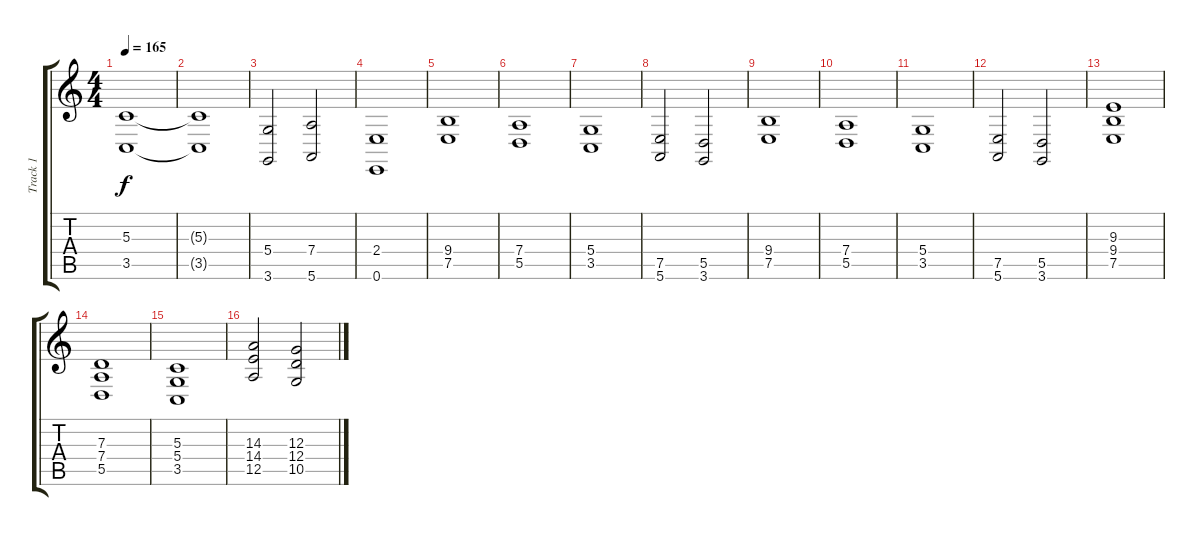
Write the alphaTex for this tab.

\track ("Track 1" "Track 1") {instrument electricgrandpiano}
\staff {score tabs}
\tuning (E4 B3 G3 D3 A2 E2) {hide}
\ts (4 4)
\tempo 165
\clef g2
\ks c
(5.3 3.5).1{dy f} |
(5.3{t} 3.5{t}).1 |
(5.4 3.6).2 (7.4 5.6).2 |
(2.4 0.6).1 |
(9.4 7.5).1{volume 9} |
(7.4 5.5).1 |
(5.4 3.5).1 |
(7.5 5.6).2 (5.5 3.6).2 |
(9.4 7.5).1 |
(7.4 5.5).1 |
(5.4 3.5).1 |
(7.5 5.6).2 (5.5 3.6).2 |
(9.3 9.4 7.5).1{volume 11} |
(7.3 7.4 5.5).1 |
(5.3 5.4 3.5).1 |
(14.3 14.4 12.5).2 (12.3 12.4 10.5).2
